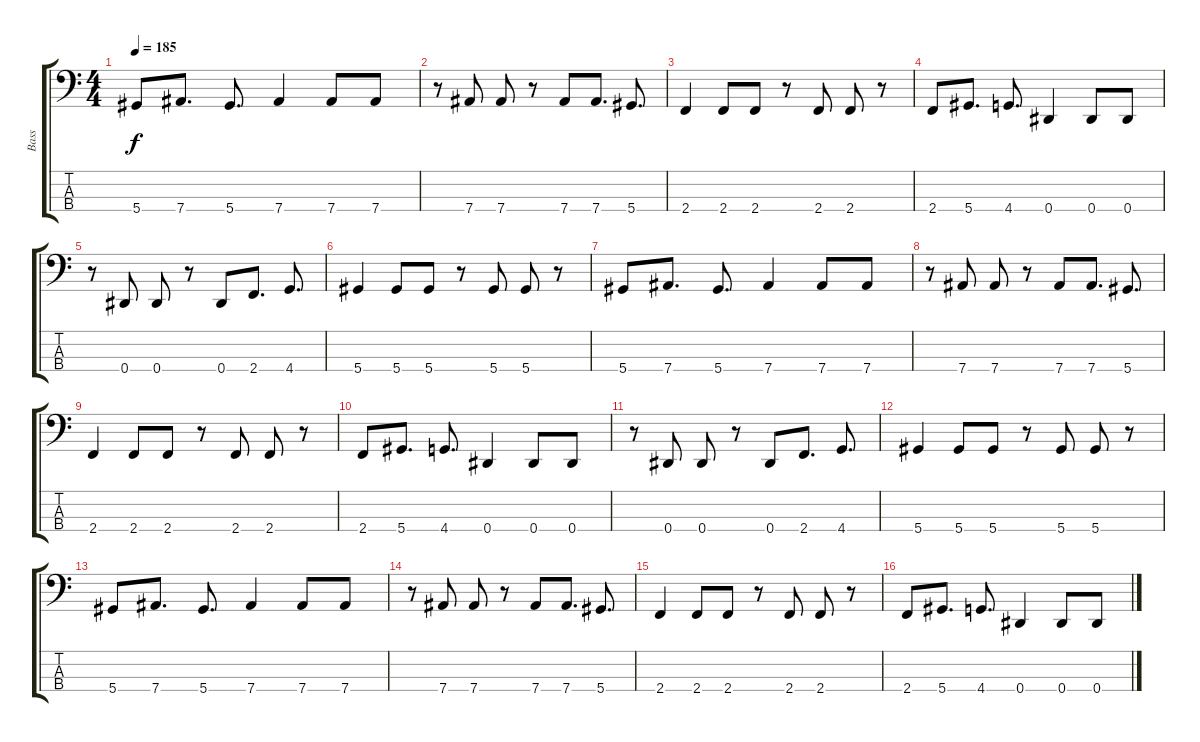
\track ("Bass" "Bass") {instrument electricbassfinger}
\staff {score tabs}
\tuning (Gb2 Db2 Ab1 Eb1) {hide}
\ts (4 4)
\tempo 185
\clef f4
\ks c
5.4.8{dy f} 7.4.8{d} 5.4.8{d} 7.4.4 7.4.8 7.4.8 |
r.8 7.4.8 7.4.8 r.8 7.4.8 7.4.8{d} 5.4.8{d} |
2.4.4 2.4.8 2.4.8 r.8 2.4.8 2.4.8 r.8 |
2.4.8 5.4.8{d} 4.4.8{d} 0.4.4 0.4.8 0.4.8 |
r.8 0.4.8 0.4.8 r.8 0.4.8 2.4.8{d} 4.4.8{d} |
5.4.4 5.4.8 5.4.8 r.8 5.4.8 5.4.8 r.8 |
5.4.8 7.4.8{d} 5.4.8{d} 7.4.4 7.4.8 7.4.8 |
r.8 7.4.8 7.4.8 r.8 7.4.8 7.4.8{d} 5.4.8{d} |
2.4.4 2.4.8 2.4.8 r.8 2.4.8 2.4.8 r.8 |
2.4.8 5.4.8{d} 4.4.8{d} 0.4.4 0.4.8 0.4.8 |
r.8 0.4.8 0.4.8 r.8 0.4.8 2.4.8{d} 4.4.8{d} |
5.4.4 5.4.8 5.4.8 r.8 5.4.8 5.4.8 r.8 |
5.4.8 7.4.8{d} 5.4.8{d} 7.4.4 7.4.8 7.4.8 |
r.8 7.4.8 7.4.8 r.8 7.4.8 7.4.8{d} 5.4.8{d} |
2.4.4 2.4.8 2.4.8 r.8 2.4.8 2.4.8 r.8 |
2.4.8 5.4.8{d} 4.4.8{d} 0.4.4 0.4.8 0.4.8
